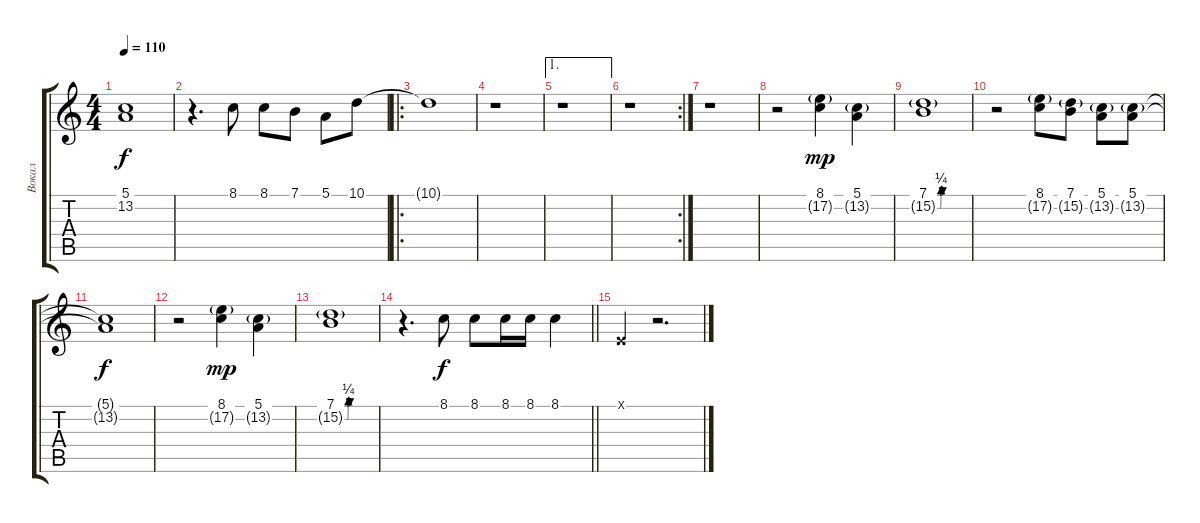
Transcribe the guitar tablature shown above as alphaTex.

\track ("Вокал" "Вокал") {instrument sopranosax}
\staff {score tabs}
\tuning (E4 B3 G3 D3 A2 E2) {hide}
\ts (4 4)
\tempo 110
\clef g2
\ks c
(5.1{t} 13.2{t}).1{dy f} |
r.4{d} 8.1.8 8.1.8 7.1.8 5.1.8 10.1.8 |
\ro
10.1{t}.1 |
r.1 |
\ae 1
r.1 |
\rc 2
r.1 |
r.1 |
r.2 (8.1 17.2{g}).4{dy mp} (5.1 13.2{g}).4 |
(7.1{be (custom 0 0 5 0 7 1 10 0 60 0)} 15.2{be (custom 0 0 5 0 7 1 11 0 20 0 30 0 60 0) g}).1 |
r.2 (8.1 17.2{g}).8 (7.1 15.2{g}).8 (5.1 13.2{g}).8 (5.1 13.2{g}).8 |
(5.1{t} 13.2{t}).1{dy f} |
r.2 (8.1 17.2{g}).4{dy mp} (5.1 13.2{g}).4 |
(7.1{be (custom 0 0 5 0 7 1 10 0 60 0)} 15.2{be (custom 0 0 5 0 7 1 11 0 20 0 30 0 60 0) g}).1 |
\barLineRight lightlight
r.4{d} 8.1.8{dy f} 8.1.8 8.1.16 8.1.16 8.1.4 |
0.1{x}.4 r.2{d}
